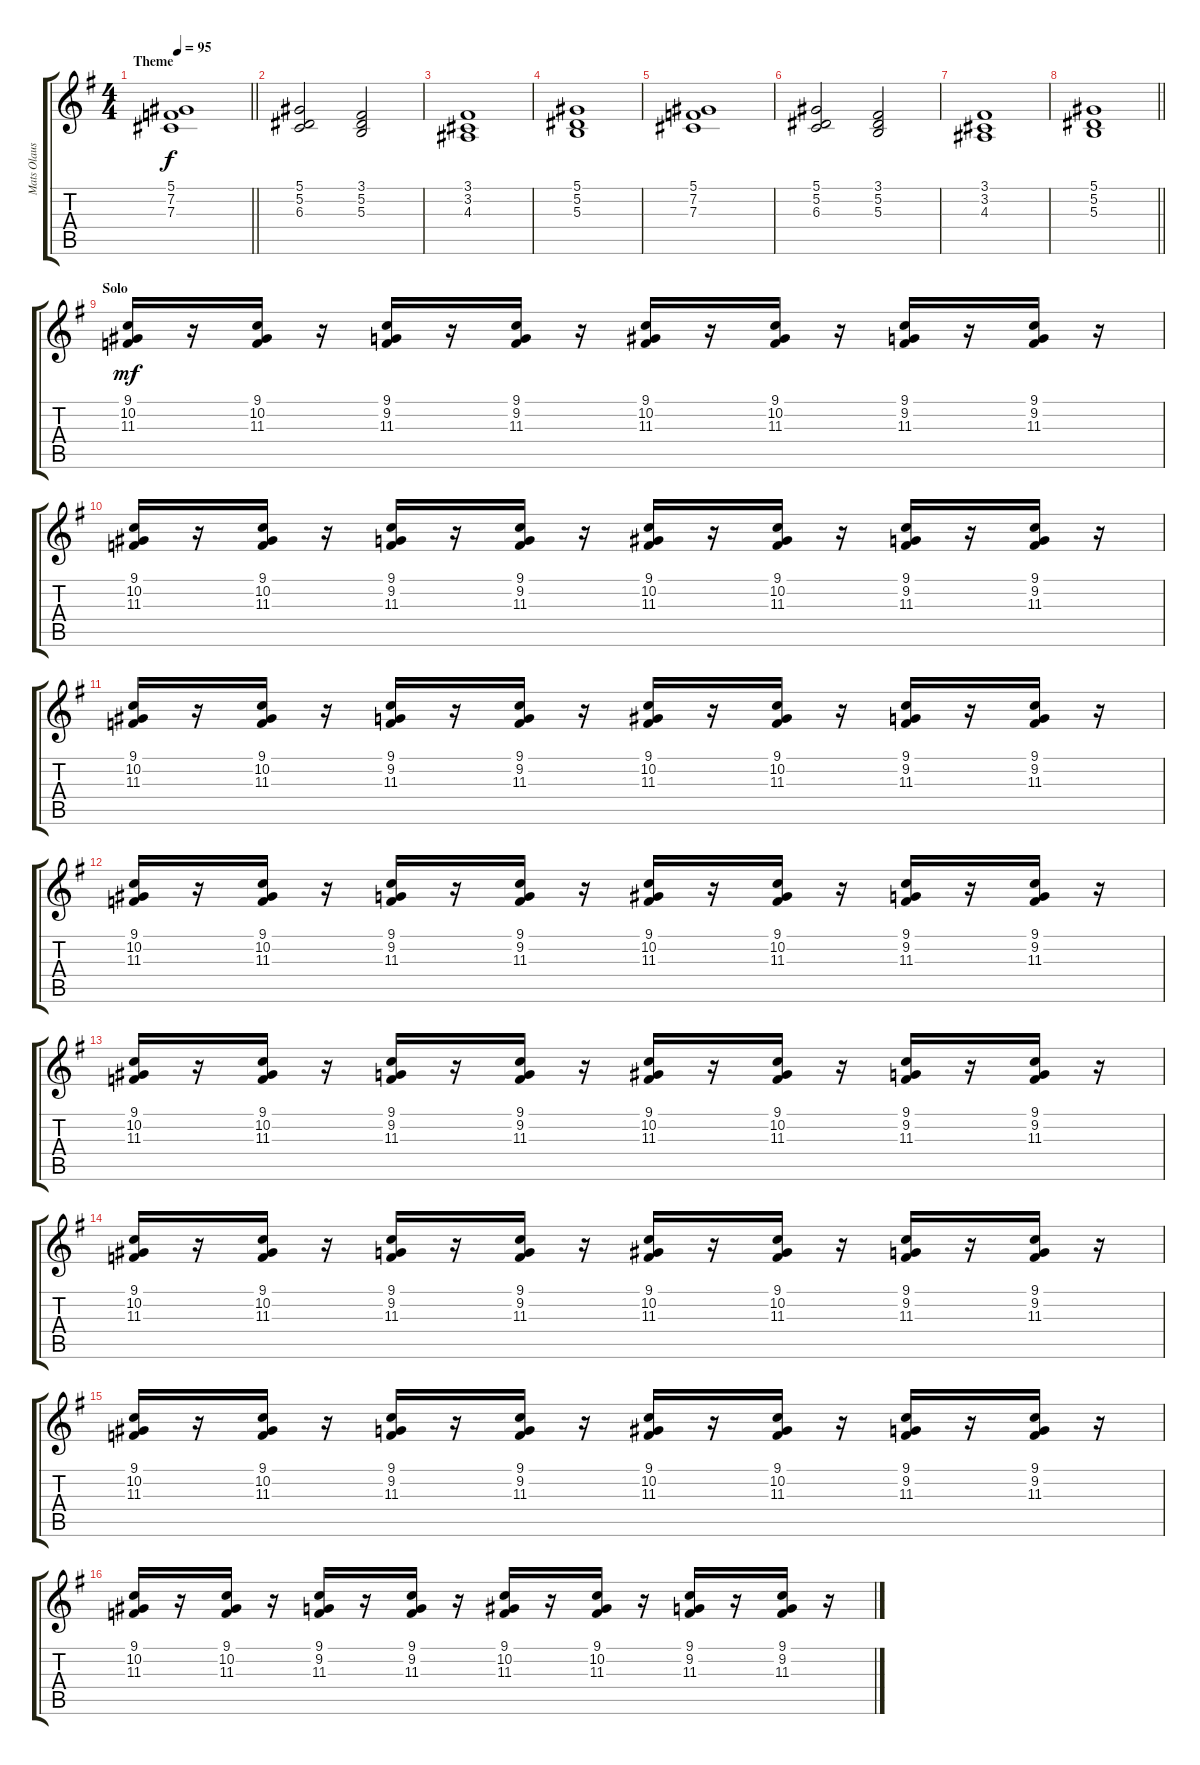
\track ("Mats Olausson" "Mats Olaus") {instrument stringensemble1}
\staff {score tabs}
\tuning (Eb4 Bb3 Gb3 Db3 Ab2 Eb2) {hide}
\ts (4 4)
\section ("" "Theme")
\tempo 95
\clef g2
\barLineRight lightlight
\ks g
(5.1 7.2 7.3).1{dy f} |
(5.1 5.2 6.3).2 (3.1 5.2 5.3).2 |
(3.1 3.2 4.3).1 |
(5.1 5.2 5.3).1 |
(5.1 7.2 7.3).1 |
(5.1 5.2 6.3).2 (3.1 5.2 5.3).2 |
(3.1 3.2 4.3).1 |
\barLineRight lightlight
(5.1 5.2 5.3).1 |
\section ("" "Solo")
(9.1 10.2 11.3).16{dy mf} r.16 (9.1 10.2 11.3).16 r.16 (9.1 9.2 11.3).16 r.16 (9.1 9.2 11.3).16 r.16 (9.1 10.2 11.3).16 r.16 (9.1 10.2 11.3).16 r.16 (9.1 9.2 11.3).16 r.16 (9.1 9.2 11.3).16 r.16 |
(9.1 10.2 11.3).16 r.16 (9.1 10.2 11.3).16 r.16 (9.1 9.2 11.3).16 r.16 (9.1 9.2 11.3).16 r.16 (9.1 10.2 11.3).16 r.16 (9.1 10.2 11.3).16 r.16 (9.1 9.2 11.3).16 r.16 (9.1 9.2 11.3).16 r.16 |
(9.1 10.2 11.3).16 r.16 (9.1 10.2 11.3).16 r.16 (9.1 9.2 11.3).16 r.16 (9.1 9.2 11.3).16 r.16 (9.1 10.2 11.3).16 r.16 (9.1 10.2 11.3).16 r.16 (9.1 9.2 11.3).16 r.16 (9.1 9.2 11.3).16 r.16 |
(9.1 10.2 11.3).16 r.16 (9.1 10.2 11.3).16 r.16 (9.1 9.2 11.3).16 r.16 (9.1 9.2 11.3).16 r.16 (9.1 10.2 11.3).16 r.16 (9.1 10.2 11.3).16 r.16 (9.1 9.2 11.3).16 r.16 (9.1 9.2 11.3).16 r.16 |
(9.1 10.2 11.3).16 r.16 (9.1 10.2 11.3).16 r.16 (9.1 9.2 11.3).16 r.16 (9.1 9.2 11.3).16 r.16 (9.1 10.2 11.3).16 r.16 (9.1 10.2 11.3).16 r.16 (9.1 9.2 11.3).16 r.16 (9.1 9.2 11.3).16 r.16 |
(9.1 10.2 11.3).16 r.16 (9.1 10.2 11.3).16 r.16 (9.1 9.2 11.3).16 r.16 (9.1 9.2 11.3).16 r.16 (9.1 10.2 11.3).16 r.16 (9.1 10.2 11.3).16 r.16 (9.1 9.2 11.3).16 r.16 (9.1 9.2 11.3).16 r.16 |
(9.1 10.2 11.3).16 r.16 (9.1 10.2 11.3).16 r.16 (9.1 9.2 11.3).16 r.16 (9.1 9.2 11.3).16 r.16 (9.1 10.2 11.3).16 r.16 (9.1 10.2 11.3).16 r.16 (9.1 9.2 11.3).16 r.16 (9.1 9.2 11.3).16 r.16 |
(9.1 10.2 11.3).16 r.16 (9.1 10.2 11.3).16 r.16 (9.1 9.2 11.3).16 r.16 (9.1 9.2 11.3).16 r.16 (9.1 10.2 11.3).16 r.16 (9.1 10.2 11.3).16 r.16 (9.1 9.2 11.3).16 r.16 (9.1 9.2 11.3).16 r.16
